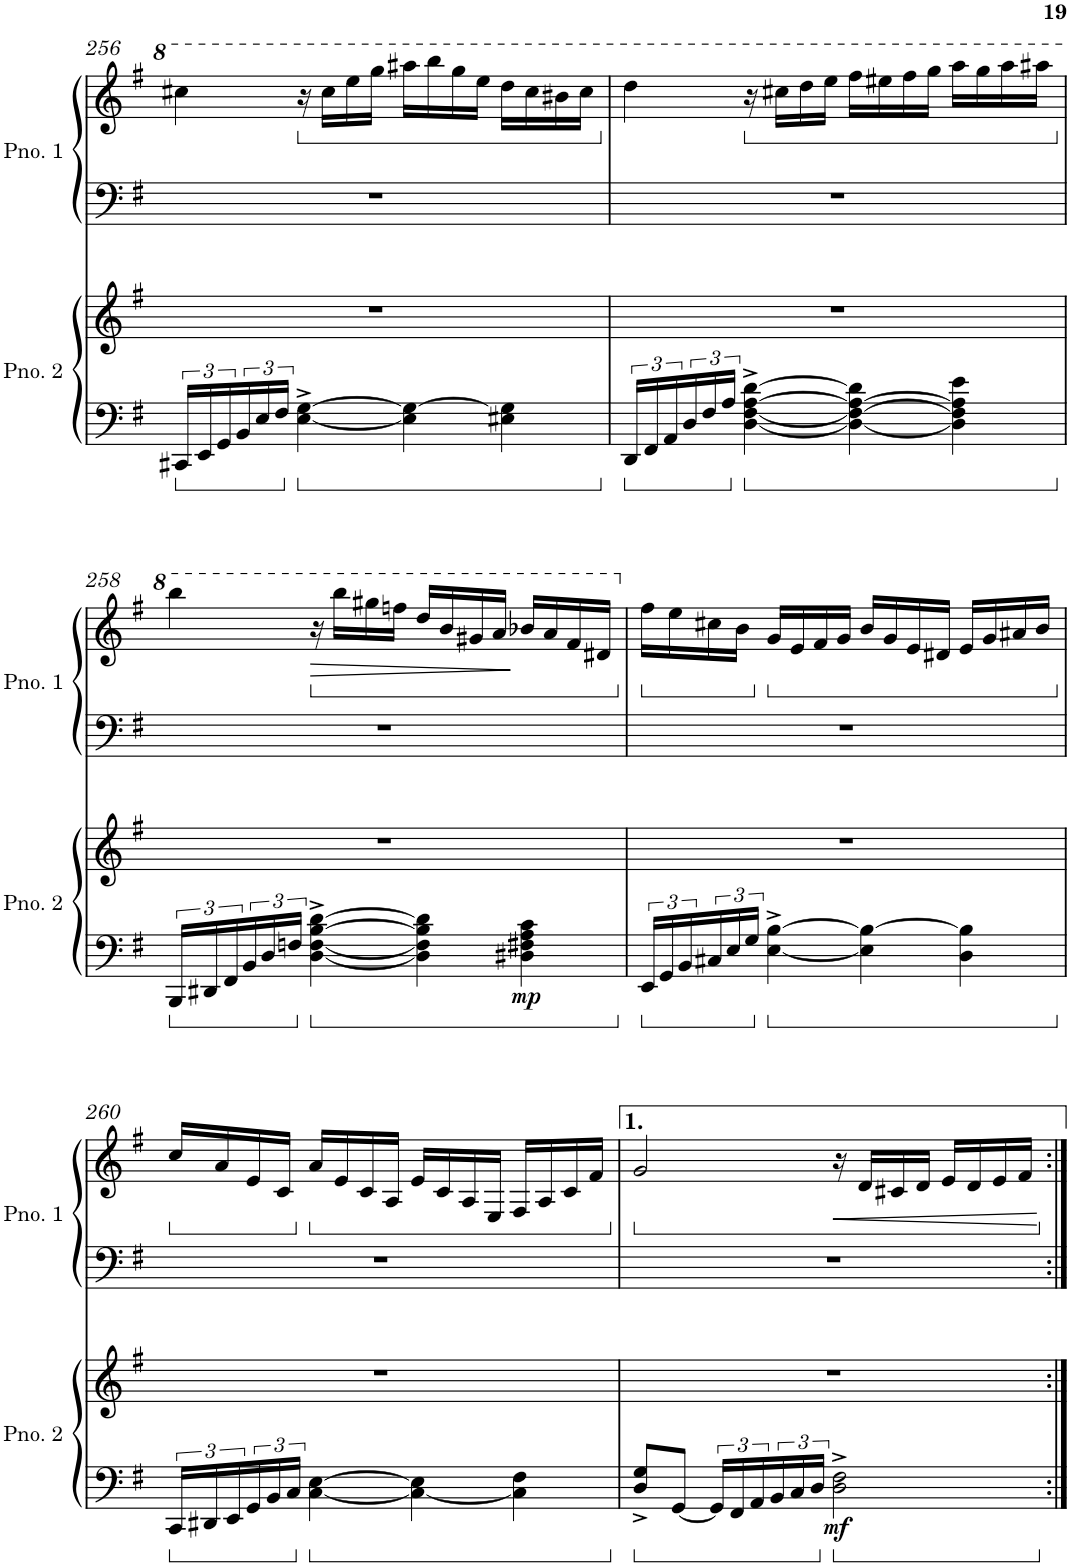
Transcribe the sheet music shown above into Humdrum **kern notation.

**kern	**kern	**dynam	**kern	**kern	**dynam
*part2	*part2	*part2	*part1	*part1	*part1
*staff4	*staff3	*staff3/4	*staff2	*staff1	*staff1/2
*I"Piano 2	*	*	*I"Piano 1	*	*
*I'Pno. 2	*	*	*I'Pno. 1	*	*
!!LO:PB:g=z
*clefF4	*clefG2	*	*clefF4	*clefG2	*
*k[f#]	*k[f#]	*	*k[f#]	*k[f#]	*
*M4/4	*M4/4	*	*M4/4	*M4/4	*
=256	=256	=256	=256	=256	=256
24CC#X/LL	1r	.	1r	4ccc#X\	.
24EE/	.	.	.	.	.
24GG/	.	.	.	.	.
24BB/	.	.	.	.	.
24E/	.	.	.	.	.
24F#/JJ	.	.	.	.	.
*	*	*	*	*ped	*
[4E\^ [4G\^	.	.	.	16r	.
.	.	.	.	16ccc#\LL	.
.	.	.	.	16eee\	.
.	.	.	.	16ggg\JJ	.
4E\] 4G\_	.	.	.	16aaa#X\LL	.
.	.	.	.	16bbb\	.
.	.	.	.	16ggg\	.
.	.	.	.	16eee\JJ	.
4E#X\ 4G\]	.	.	.	16ddd\LL	.
.	.	.	.	16ccc#\	.
.	.	.	.	16bb#X\	.
.	.	.	.	16ccc#\JJ	.
=257	=257	=257	=257	=257	=257
*	*	*	*	*Xped	*
24DD/LL	1r	.	1r	4ddd\	.
24FF#/	.	.	.	.	.
24AA/	.	.	.	.	.
24D/	.	.	.	.	.
24F#/	.	.	.	.	.
24A/JJ	.	.	.	.	.
*	*	*	*	*ped	*
[4D\^ [4F#\^ [4A\^ [4d\^	.	.	.	16r	.
.	.	.	.	16ccc#X\LL	.
.	.	.	.	16ddd\	.
.	.	.	.	16eee\JJ	.
4D\_ 4F#\_ 4A\_ 4d\]	.	.	.	16fff#\LL	.
.	.	.	.	16eee#X\	.
.	.	.	.	16fff#\	.
.	.	.	.	16ggg\JJ	.
4D\] 4F#\] 4A\] 4e\	.	.	.	16aaa\LL	.
.	.	.	.	16ggg\	.
.	.	.	.	16aaa\	.
.	.	.	.	16aaa#X\JJ	.
!!LO:LB:g=z
=258	=258	=258	=258	=258	=258
*	*	*	*	*Xped	*
24BBB/LL	1r	.	1r	4bbb\	.
24DD#X/	.	.	.	.	.
24FF#/	.	.	.	.	.
24BB/	.	.	.	.	.
24D/	.	.	.	.	.
24Fn/JJ	.	.	.	.	.
!	!	!	!	!	!LO:HP:b
[4D\^ [4F\^ [4B\^ [4d\^	.	.	.	16r	>
*	*	*	*	*ped	*
.	.	.	.	16bbb\LL	.
.	.	.	.	16ggg#X\	.
.	.	.	.	16fffn\JJ	.
4D\] 4F\] 4B\] 4d\]	.	.	.	16ddd/LL	.
.	.	.	.	16bb/	.
.	.	.	.	16gg#X/	.
.	.	.	.	16aa/JJ	.
!	!	!LO:DY:b=2	!	!	!
4D#X\ 4F#X\ 4A\ 4c\	.	mp	.	16bb-X/LL	]
.	.	.	.	16aa/	.
.	.	.	.	16ff#/	.
.	.	.	.	16dd#X/JJ	.
=259	=259	=259	=259	=259	=259
*	*	*	*	*Xped	*
*	*	*	*	*ped	*
24EE/LL	1r	.	1r	16ff#\LL	.
24GG/	.	.	.	.	.
.	.	.	.	16ee\	.
24BB/	.	.	.	.	.
24C#X/	.	.	.	16cc#X\	.
24E/	.	.	.	.	.
.	.	.	.	16b\JJ	.
24G/JJ	.	.	.	.	.
*	*	*	*	*Xped	*
*	*	*	*	*ped	*
[4E\^ [4B\^	.	.	.	16g/LL	.
.	.	.	.	16e/	.
.	.	.	.	16f#/	.
.	.	.	.	16g/JJ	.
4E\] 4B\_	.	.	.	16b/LL	.
.	.	.	.	16g/	.
.	.	.	.	16e/	.
.	.	.	.	16d#X/JJ	.
4D\ 4B\]	.	.	.	16e/LL	.
.	.	.	.	16g/	.
.	.	.	.	16a#X/	.
.	.	.	.	16b/JJ	.
!!LO:LB:g=z
=260	=260	=260	=260	=260	=260
*	*	*	*	*Xped	*
*	*	*	*	*ped	*
24CC/LL	1r	.	1r	16cc/LL	.
24DD#X/	.	.	.	.	.
.	.	.	.	16a/	.
24EE/	.	.	.	.	.
24GG/	.	.	.	16e/	.
24BB/	.	.	.	.	.
.	.	.	.	16c/JJ	.
24C/JJ	.	.	.	.	.
*	*	*	*	*Xped	*
*	*	*	*	*ped	*
[4C\ [4E\	.	.	.	16a/LL	.
.	.	.	.	16e/	.
.	.	.	.	16c/	.
.	.	.	.	16A/JJ	.
4C\_ 4E\]	.	.	.	16e/LL	.
.	.	.	.	16c/	.
.	.	.	.	16A/	.
.	.	.	.	16E/JJ	.
4C\] 4F#\	.	.	.	16F#/LL	.
.	.	.	.	16A/	.
.	.	.	.	16c/	.
.	.	.	.	16f#/JJ	.
=261	=261	=261	=261	=261	=261
*	*	*	*	*Xped	*
*	*	*	*	*ped	*
8D/^ 8G/^L	1r	.	1r	2g/	.
[8GG/J	.	.	.	.	.
24GG/LL]	.	.	.	.	.
24FF#/	.	.	.	.	.
24AA/	.	.	.	.	.
24BB/	.	.	.	.	.
24C/	.	.	.	.	.
24D/JJ	.	.	.	.	.
!	!	!LO:DY:b=2	!	!	!LO:HP:b
2D\^ 2F#\^	.	mf	.	16r	<
.	.	.	.	16d/LL	.
.	.	.	.	16c#X/	.
.	.	.	.	16d/JJ	.
.	.	.	.	16e/LL	.
.	.	.	.	16d/	.
.	.	.	.	16e/	.
.	.	.	.	16f#/JJ	.
.	.	.	.	.	[
*	*	*	*	*Xped	*
=:|!	=:|!	=:|!	=:|!	=:|!	=:|!
*-	*-	*-	*-	*-	*-
